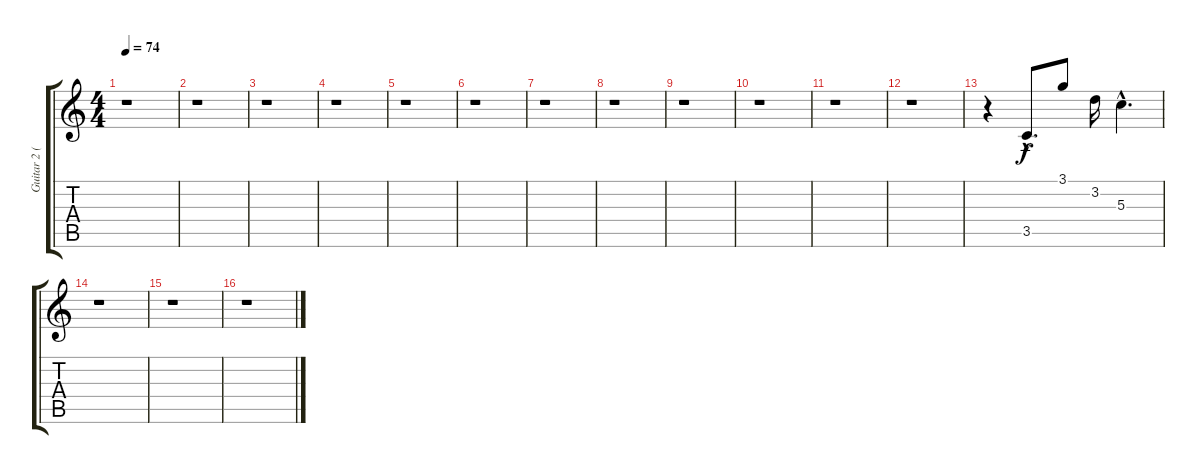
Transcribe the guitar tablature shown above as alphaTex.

\track ("Guitar 2 (solo)" "Guitar 2 (") {instrument distortionguitar}
\staff {score tabs}
\tuning (E4 B3 G3 D3 A2 D2) {hide}
\ts (4 4)
\tempo 74
\clef g2
\ks c
r.1{dy f} |
r.1 |
r.1 |
r.1 |
r.1 |
r.1 |
r.1 |
r.1 |
r.1 |
r.1 |
r.1 |
r.1 |
r.4{volume 11} 3.5{hac}.8{d} 3.1.8 3.2.16 5.3{hac}.4{d} |
r.1 |
r.1 |
r.1
